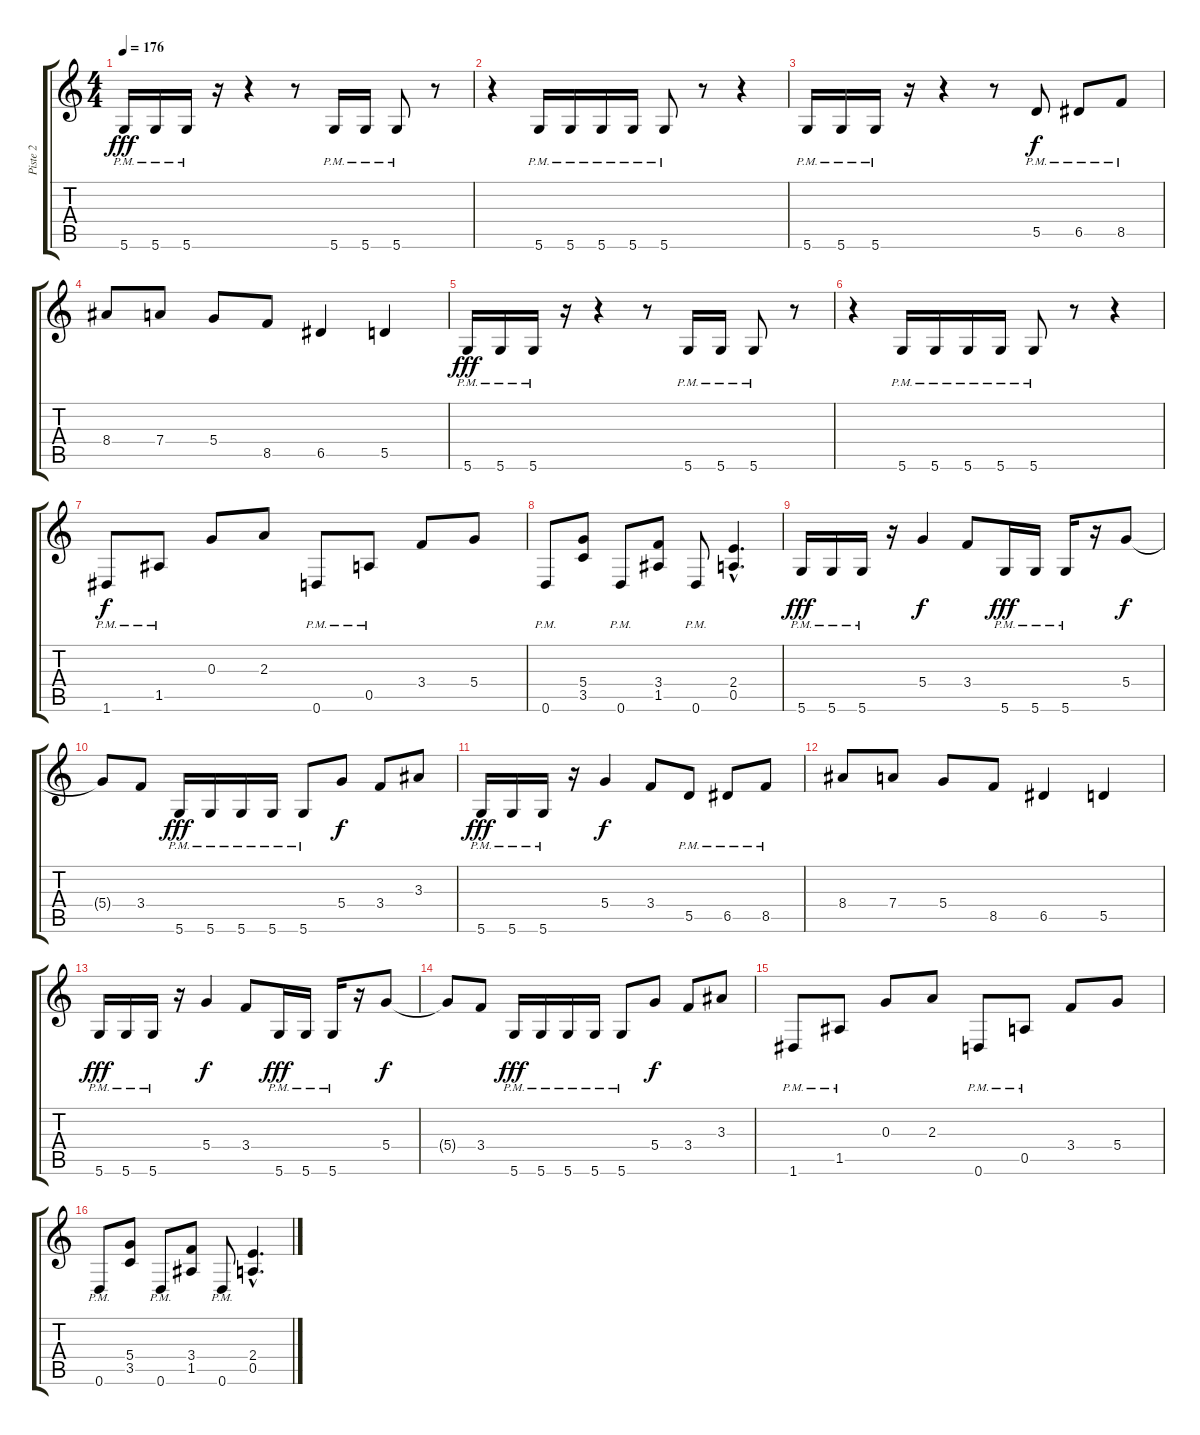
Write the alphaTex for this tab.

\track ("Piste 2" "Piste 2") {instrument overdrivenguitar}
\staff {score tabs}
\tuning (E4 B3 G3 D3 A2 D2) {hide}
\ts (4 4)
\tempo 176
\clef g2
\ks c
5.6{pm}.16{dy fff instrument overdrivenguitar} 5.6{pm}.16 5.6{pm}.16 r.16 r.4 r.8 5.6{pm}.16 5.6{pm}.16 5.6{pm}.8 r.8 |
r.4 5.6{pm}.16 5.6{pm}.16 5.6{pm}.16 5.6{pm}.16 5.6{pm}.8 r.8 r.4 |
5.6{pm}.16 5.6{pm}.16 5.6{pm}.16 r.16 r.4 r.8 5.5{pm}.8{dy f} 6.5{pm}.8 8.5{pm}.8 |
8.4.8 7.4.8 5.4.8 8.5.8 6.5.4 5.5.4 |
5.6{pm}.16{dy fff} 5.6{pm}.16 5.6{pm}.16 r.16 r.4 r.8 5.6{pm}.16 5.6{pm}.16 5.6{pm}.8 r.8 |
r.4 5.6{pm}.16 5.6{pm}.16 5.6{pm}.16 5.6{pm}.16 5.6{pm}.8 r.8 r.4 |
1.6{pm}.8{dy f} 1.5{pm}.8 0.3.8 2.3.8 0.6{pm}.8 0.5{pm}.8 3.4.8 5.4.8 |
0.6{pm}.8 (5.4 3.5).8 0.6{pm}.8 (3.4 1.5).8 0.6{pm}.8 (2.4{hac} 0.5{hac}).4{d} |
5.6{pm}.16{dy fff volume 12} 5.6{pm}.16 5.6{pm}.16 r.16 5.4.4{dy f} 3.4.8 5.6{pm}.16{dy fff} 5.6{pm}.16 5.6{pm}.16 r.16 5.4.8{dy f} |
5.4{t}.8 3.4.8 5.6{pm}.16{dy fff} 5.6{pm}.16 5.6{pm}.16 5.6{pm}.16 5.6{pm}.8 5.4.8{dy f} 3.4.8 3.3.8 |
5.6{pm}.16{dy fff} 5.6{pm}.16 5.6{pm}.16 r.16 5.4.4{dy f} 3.4.8 5.5{pm}.8 6.5{pm}.8 8.5{pm}.8 |
8.4.8 7.4.8 5.4.8 8.5.8 6.5.4 5.5.4 |
5.6{pm}.16{dy fff} 5.6{pm}.16 5.6{pm}.16 r.16 5.4.4{dy f} 3.4.8 5.6{pm}.16{dy fff} 5.6{pm}.16 5.6{pm}.16 r.16 5.4.8{dy f} |
5.4{t}.8 3.4.8 5.6{pm}.16{dy fff} 5.6{pm}.16 5.6{pm}.16 5.6{pm}.16 5.6{pm}.8 5.4.8{dy f} 3.4.8 3.3.8 |
1.6{pm}.8 1.5{pm}.8 0.3.8 2.3.8 0.6{pm}.8 0.5{pm}.8 3.4.8 5.4.8 |
0.6{pm}.8 (5.4 3.5).8 0.6{pm}.8 (3.4 1.5).8 0.6{pm}.8 (2.4{hac} 0.5{hac}).4{d}
